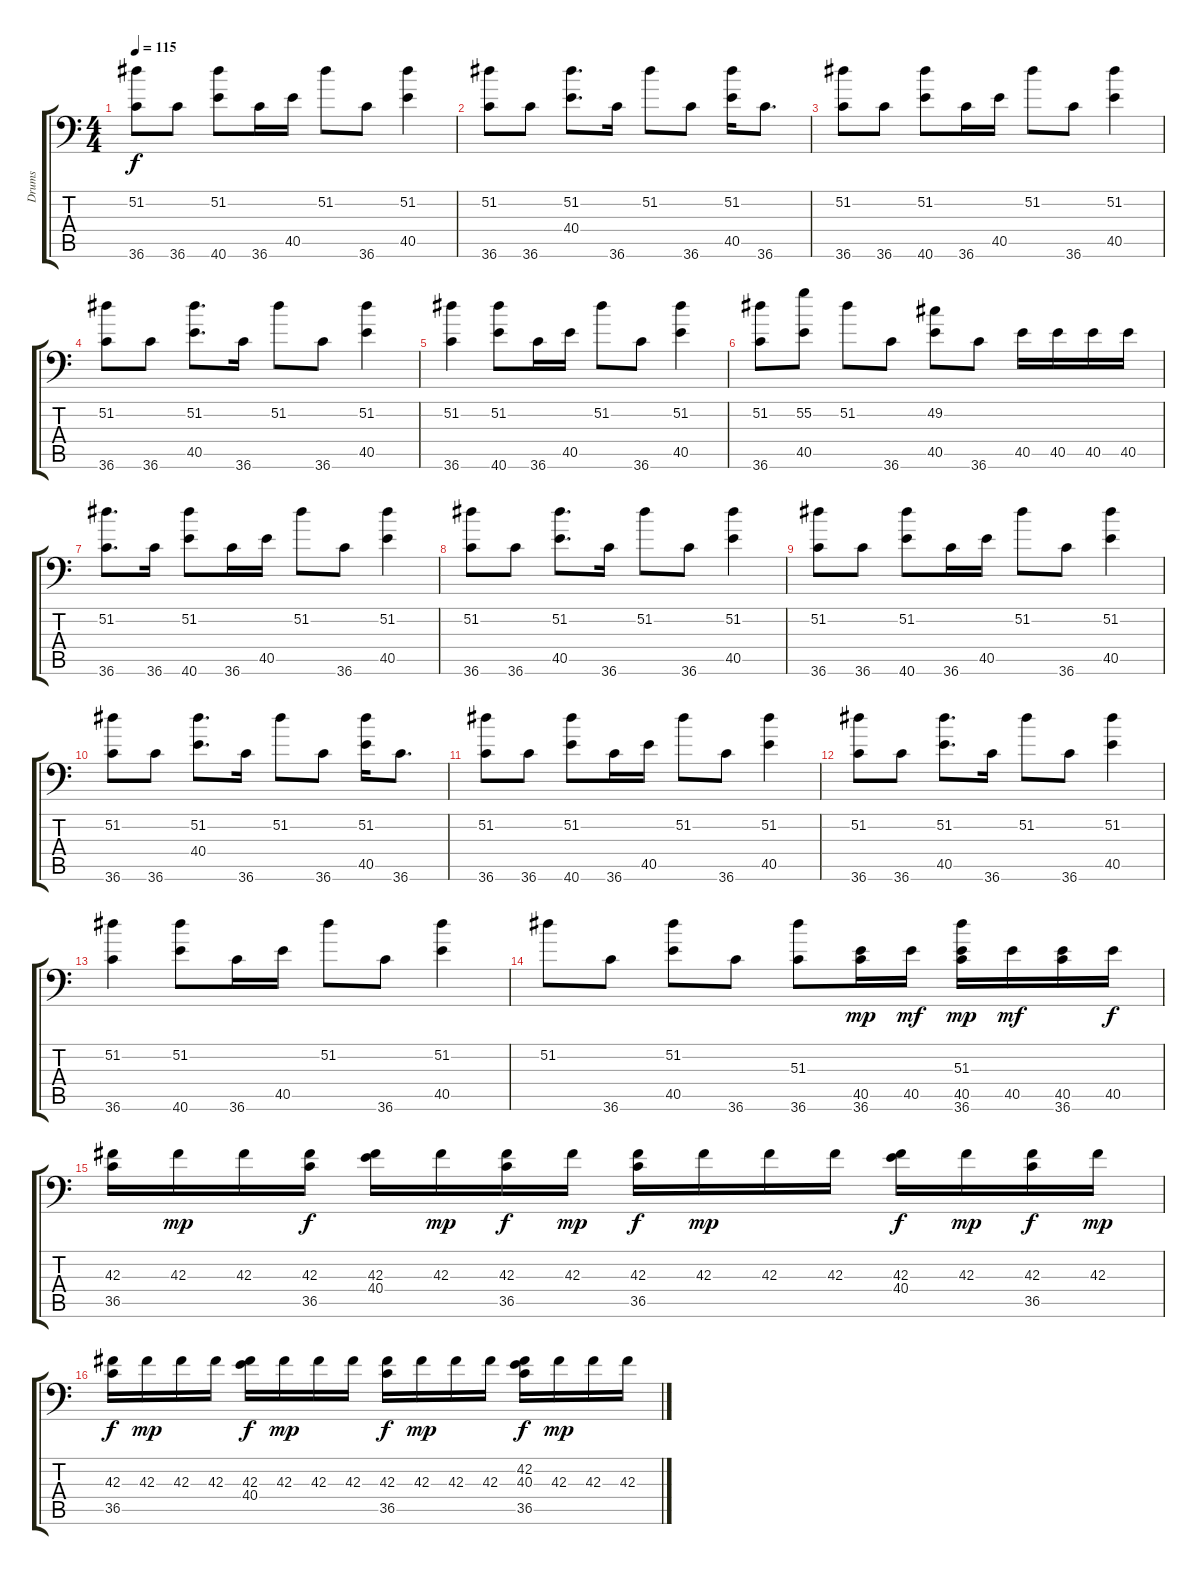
\track ("Drums" "Drums") {instrument acousticgrandpiano}
\staff {score tabs}
\tuning (C-1 C-1 C-1 C-1 C-1 C-1) {hide}
\ts (4 4)
\tempo 115
\clef f4
\ks c
(51.2 36.6).8{dy f} 36.6.8 (51.2 40.6).8 36.6.16 40.5.16 51.2.8 36.6.8 (51.2 40.5).4 |
(51.2 36.6).8 36.6.8 (51.2 40.4).8{d} 36.6.16 51.2.8 36.6.8 (51.2 40.5).16 36.6.8{d} |
(51.2 36.6).8 36.6.8 (51.2 40.6).8 36.6.16 40.5.16 51.2.8 36.6.8 (51.2 40.5).4 |
(51.2 36.6).8 36.6.8 (51.2 40.5).8{d} 36.6.16 51.2.8 36.6.8 (51.2 40.5).4 |
(51.2 36.6).4 (51.2 40.6).8 36.6.16 40.5.16 51.2.8 36.6.8 (51.2 40.5).4 |
(51.2 36.6).8 (55.2 40.5).8 51.2.8 36.6.8 (49.2 40.5).8 36.6.8 40.5.16 40.5.16 40.5.16 40.5.16 |
(51.2 36.6).8{d} 36.6.16 (51.2 40.6).8 36.6.16 40.5.16 51.2.8 36.6.8 (51.2 40.5).4 |
(51.2 36.6).8 36.6.8 (51.2 40.5).8{d} 36.6.16 51.2.8 36.6.8 (51.2 40.5).4 |
(51.2 36.6).8 36.6.8 (51.2 40.6).8 36.6.16 40.5.16 51.2.8 36.6.8 (51.2 40.5).4 |
(51.2 36.6).8 36.6.8 (51.2 40.4).8{d} 36.6.16 51.2.8 36.6.8 (51.2 40.5).16 36.6.8{d} |
(51.2 36.6).8 36.6.8 (51.2 40.6).8 36.6.16 40.5.16 51.2.8 36.6.8 (51.2 40.5).4 |
(51.2 36.6).8 36.6.8 (51.2 40.5).8{d} 36.6.16 51.2.8 36.6.8 (51.2 40.5).4 |
(51.2 36.6).4 (51.2 40.6).8 36.6.16 40.5.16 51.2.8 36.6.8 (51.2 40.5).4 |
51.2.8 36.6.8 (51.2 40.5).8 36.6.8 (51.3 36.6).8 (40.5 36.6).16{dy mp} 40.5.16{dy mf} (51.3 40.5 36.6).16{dy mp} 40.5.16{dy mf} (40.5 36.6).16 40.5.16{dy f} |
(42.3 36.5).16 42.3.16{dy mp} 42.3.16 (42.3 36.5).16{dy f} (42.3 40.4).16 42.3.16{dy mp} (42.3 36.5).16{dy f} 42.3.16{dy mp} (42.3 36.5).16{dy f} 42.3.16{dy mp} 42.3.16 42.3.16 (42.3 40.4).16{dy f} 42.3.16{dy mp} (42.3 36.5).16{dy f} 42.3.16{dy mp} |
(42.3 36.5).16{dy f} 42.3.16{dy mp} 42.3.16 42.3.16 (42.3 40.4).16{dy f} 42.3.16{dy mp} 42.3.16 42.3.16 (42.3 36.5).16{dy f} 42.3.16{dy mp} 42.3.16 42.3.16 (42.2 40.3 36.5).16{dy f} 42.3.16{dy mp} 42.3.16 42.3.16
